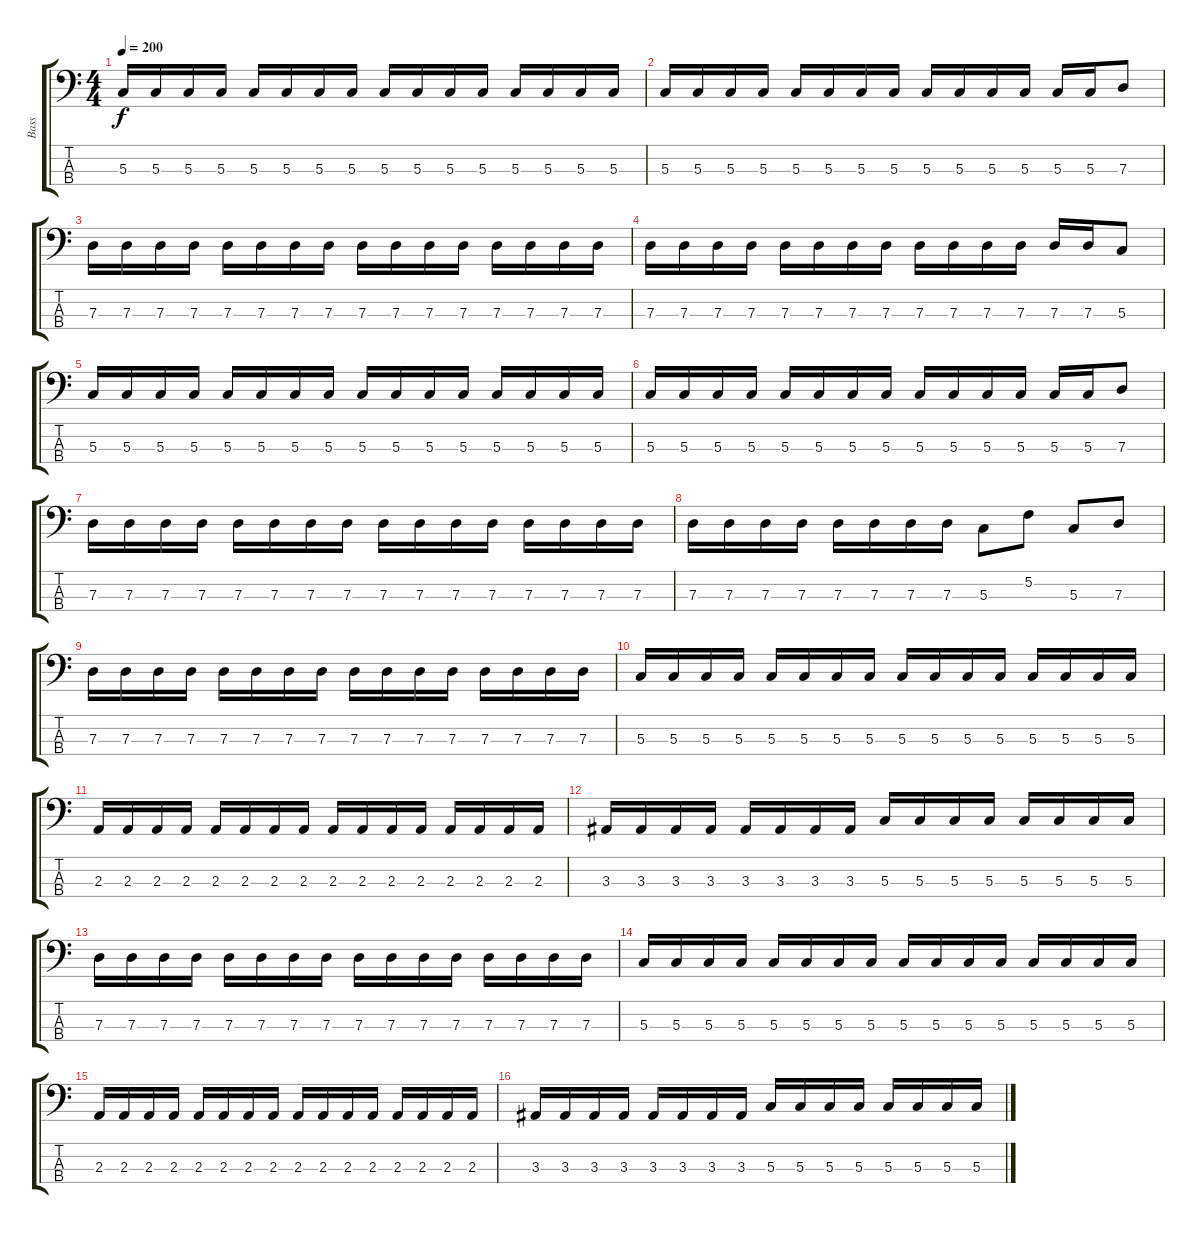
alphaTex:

\track ("Bass" "Bass") {instrument electricbasspick}
\staff {score tabs}
\tuning (F2 C2 G1 D1) {hide}
\ts (4 4)
\tempo 200
\clef f4
\ks c
5.3.16{dy f} 5.3.16 5.3.16 5.3.16 5.3.16 5.3.16 5.3.16 5.3.16 5.3.16 5.3.16 5.3.16 5.3.16 5.3.16 5.3.16 5.3.16 5.3.16 |
5.3.16 5.3.16 5.3.16 5.3.16 5.3.16 5.3.16 5.3.16 5.3.16 5.3.16 5.3.16 5.3.16 5.3.16 5.3.16 5.3.16 7.3.8 |
7.3.16 7.3.16 7.3.16 7.3.16 7.3.16 7.3.16 7.3.16 7.3.16 7.3.16 7.3.16 7.3.16 7.3.16 7.3.16 7.3.16 7.3.16 7.3.16 |
7.3.16 7.3.16 7.3.16 7.3.16 7.3.16 7.3.16 7.3.16 7.3.16 7.3.16 7.3.16 7.3.16 7.3.16 7.3.16 7.3.16 5.3.8 |
5.3.16 5.3.16 5.3.16 5.3.16 5.3.16 5.3.16 5.3.16 5.3.16 5.3.16 5.3.16 5.3.16 5.3.16 5.3.16 5.3.16 5.3.16 5.3.16 |
5.3.16 5.3.16 5.3.16 5.3.16 5.3.16 5.3.16 5.3.16 5.3.16 5.3.16 5.3.16 5.3.16 5.3.16 5.3.16 5.3.16 7.3.8 |
7.3.16 7.3.16 7.3.16 7.3.16 7.3.16 7.3.16 7.3.16 7.3.16 7.3.16 7.3.16 7.3.16 7.3.16 7.3.16 7.3.16 7.3.16 7.3.16 |
7.3.16 7.3.16 7.3.16 7.3.16 7.3.16 7.3.16 7.3.16 7.3.16 5.3.8 5.2.8 5.3.8 7.3.8 |
7.3.16 7.3.16 7.3.16 7.3.16 7.3.16 7.3.16 7.3.16 7.3.16 7.3.16 7.3.16 7.3.16 7.3.16 7.3.16 7.3.16 7.3.16 7.3.16 |
5.3.16 5.3.16 5.3.16 5.3.16 5.3.16 5.3.16 5.3.16 5.3.16 5.3.16 5.3.16 5.3.16 5.3.16 5.3.16 5.3.16 5.3.16 5.3.16 |
2.3.16 2.3.16 2.3.16 2.3.16 2.3.16 2.3.16 2.3.16 2.3.16 2.3.16 2.3.16 2.3.16 2.3.16 2.3.16 2.3.16 2.3.16 2.3.16 |
3.3.16 3.3.16 3.3.16 3.3.16 3.3.16 3.3.16 3.3.16 3.3.16 5.3.16 5.3.16 5.3.16 5.3.16 5.3.16 5.3.16 5.3.16 5.3.16 |
7.3.16 7.3.16 7.3.16 7.3.16 7.3.16 7.3.16 7.3.16 7.3.16 7.3.16 7.3.16 7.3.16 7.3.16 7.3.16 7.3.16 7.3.16 7.3.16 |
5.3.16 5.3.16 5.3.16 5.3.16 5.3.16 5.3.16 5.3.16 5.3.16 5.3.16 5.3.16 5.3.16 5.3.16 5.3.16 5.3.16 5.3.16 5.3.16 |
2.3.16 2.3.16 2.3.16 2.3.16 2.3.16 2.3.16 2.3.16 2.3.16 2.3.16 2.3.16 2.3.16 2.3.16 2.3.16 2.3.16 2.3.16 2.3.16 |
3.3.16 3.3.16 3.3.16 3.3.16 3.3.16 3.3.16 3.3.16 3.3.16 5.3.16 5.3.16 5.3.16 5.3.16 5.3.16 5.3.16 5.3.16 5.3.16
